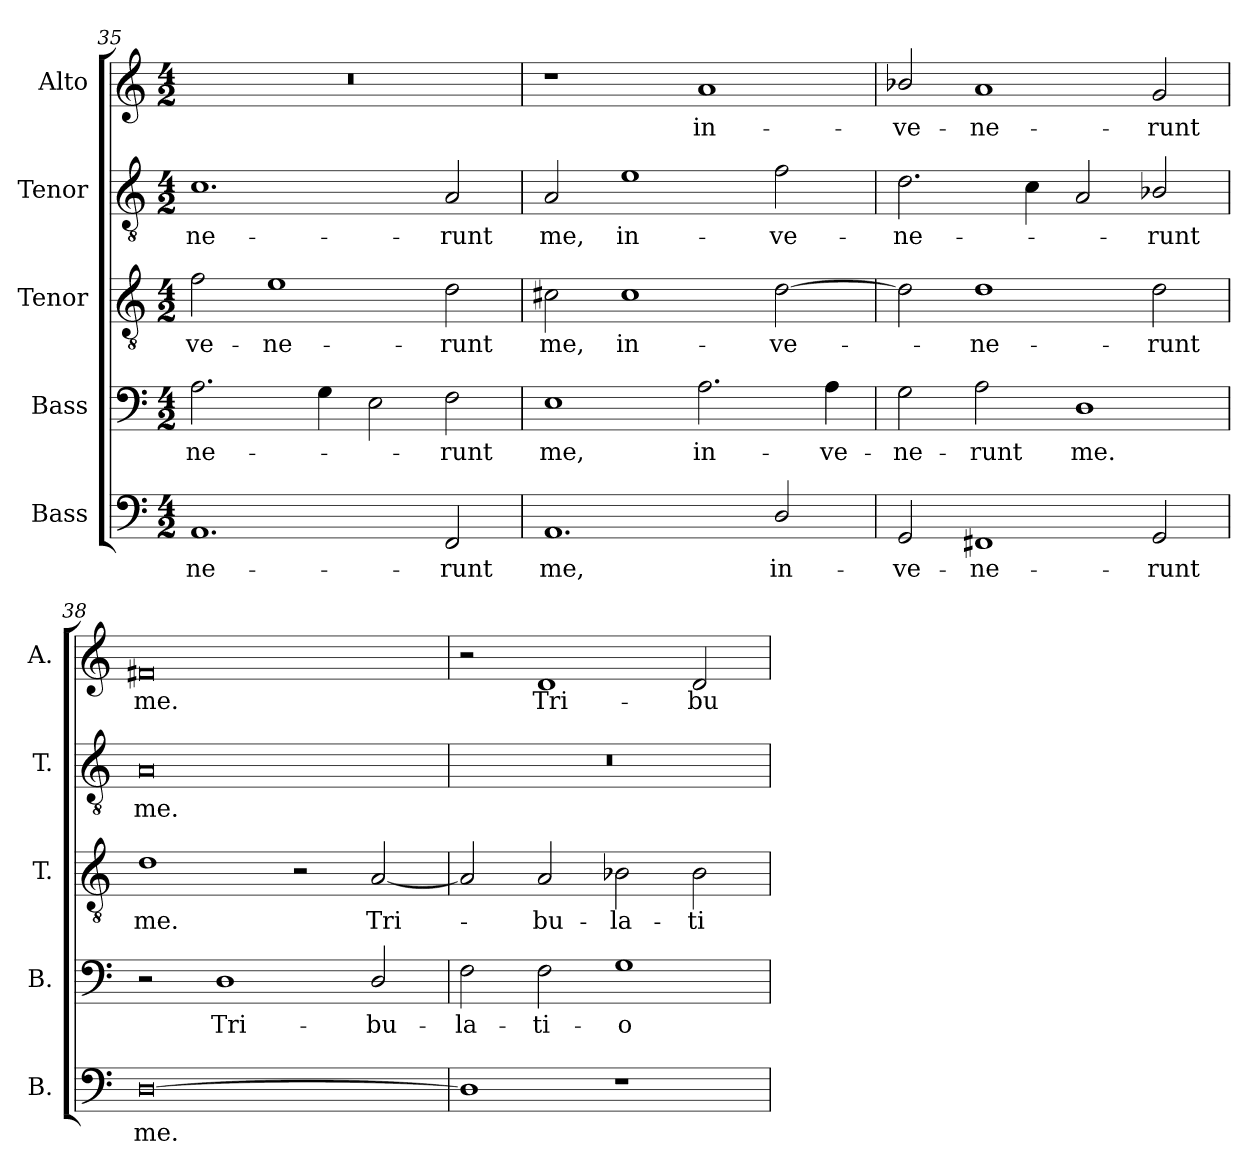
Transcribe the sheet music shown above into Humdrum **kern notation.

**kern	**text	**kern	**text	**kern	**text	**kern	**text	**kern	**text
*part5	*part5	*part4	*part4	*part3	*part3	*part2	*part2	*part1	*part1
*staff5	*staff5	*staff4	*staff4	*staff3	*staff3	*staff2	*staff2	*staff1	*staff1
*I"Bass	*	*I"Bass	*	*I"Tenor	*	*I"Tenor	*	*I"Alto	*
*I'B.	*	*I'B.	*	*I'T.	*	*I'T.	*	*I'A.	*
*clefF4	*	*clefF4	*	*clefGv2	*	*clefGv2	*	*clefG2	*
*	*	*	*	*ITrd7c12	*	*ITrd7c12	*	*	*
*k[]	*	*k[]	*	*k[]	*	*k[]	*	*k[]	*
*C:	*	*C:	*	*C:	*	*C:	*	*C:	*
*M4/2	*	*M4/2	*	*M4/2	*	*M4/2	*	*M4/2	*
=35	=35	=35	=35	=35	=35	=35	=35	=35	=35
!	!LO:LY:b:color=#000000	!	!	!	!	!	!	!	!
!	!	!	!LO:LY:b:color=#000000	!	!	!	!	!	!
!	!	!	!	!	!LO:LY:b:color=#000000	!	!	!	!
!	!	!	!	!	!	!	!LO:LY:b:color=#000000	!LO:N:vis=1	!
1.AAi	-ne-	2.Ai\	-ne-	2Fi\	-ve-	1.Ci	-ne-	0r	.
!	!	!	!	!	!LO:LY:b:color=#000000	!	!	!	!
.	.	.	.	1Ei	-ne-	.	.	.	.
.	.	4Gi\	.	.	.	.	.	.	.
.	.	2Ei\	.	.	.	.	.	.	.
!	!LO:LY:b:color=#000000	!	!	!	!	!	!	!	!
!	!	!	!LO:LY:b:color=#000000	!	!	!	!	!	!
!	!	!	!	!	!LO:LY:b:color=#000000	!	!	!	!
!	!	!	!	!	!	!	!LO:LY:b:color=#000000	!	!
2FFi/	-runt	2Fi\	-runt	2Di\	-runt	2AAi/	-runt	.	.
=36	=36	=36	=36	=36	=36	=36	=36	=36	=36
!	!LO:LY:b:color=#000000	!	!	!	!	!	!	!	!
!	!	!	!LO:LY:b:color=#000000	!	!	!	!	!	!
!	!	!	!	!	!LO:LY:b:color=#000000	!	!	!	!
!	!	!	!	!	!	!	!LO:LY:b:color=#000000	!	!
1.AAi	me,	1Ei	me,	2C#Xi\	me,	2AAi/	me,	1r	.
!	!	!	!	!	!LO:LY:b:color=#000000	!	!	!	!
!	!	!	!	!	!	!	!LO:LY:b:color=#000000	!	!
.	.	.	.	1C#i	in-	1Ei	in-	.	.
!	!	!	!LO:LY:b:color=#000000	!	!	!	!	!	!
!	!	!	!	!	!	!	!	!	!LO:LY:b:color=#000000
.	.	2.Ai\	in-	.	.	.	.	1ai	in-
!	!LO:LY:b:color=#000000	!	!	!	!	!	!	!	!
!	!	!	!	!	!LO:LY:b:color=#000000	!	!	!	!
!	!	!	!	!	!	!	!LO:LY:b:color=#000000	!	!
2Di/	in-	.	.	[2Di\	-ve-	2Fi\	-ve-	.	.
!	!	!	!LO:LY:b:color=#000000	!	!	!	!	!	!
.	.	4Ai\	-ve-	.	.	.	.	.	.
!!LO:LB:g=z
=37	=37	=37	=37	=37	=37	=37	=37	=37	=37
!	!LO:LY:b:color=#000000	!	!	!	!	!	!	!	!
!	!	!	!LO:LY:b:color=#000000	!	!	!	!	!	!
!	!	!	!	!	!	!	!LO:LY:b:color=#000000	!	!
!	!	!	!	!	!	!	!	!	!LO:LY:b:color=#000000
2GGi/	-ve-	2Gi\	-ne-	2Di\]	.	2.Di\	-ne-	2b-Xi/	-ve-
!	!LO:LY:b:color=#000000	!	!	!	!	!	!	!	!
!	!	!	!LO:LY:b:color=#000000	!	!	!	!	!	!
!	!	!	!	!	!LO:LY:b:color=#000000	!	!	!	!
!	!	!	!	!	!	!	!	!	!LO:LY:b:color=#000000
1FF#Xi	-ne-	2Ai\	-runt	1Di	-ne-	.	.	1ai	-ne-
.	.	.	.	.	.	4Ci\	.	.	.
!	!	!	!LO:LY:b:color=#000000	!	!	!	!	!	!
.	.	1Di	me.	.	.	2AAi/	.	.	.
!	!LO:LY:b:color=#000000	!	!	!	!	!	!	!	!
!	!	!	!	!	!LO:LY:b:color=#000000	!	!	!	!
!	!	!	!	!	!	!	!LO:LY:b:color=#000000	!	!
!	!	!	!	!	!	!	!	!	!LO:LY:b:color=#000000
2GGi/	-runt	.	.	2Di\	-runt	2BB-Xi/	-runt	2gi/	-runt
=38	=38	=38	=38	=38	=38	=38	=38	=38	=38
!	!LO:LY:b:color=#000000	!	!	!	!	!	!	!	!
!	!	!	!	!	!LO:LY:b:color=#000000	!	!	!	!
!	!	!	!	!	!	!	!LO:LY:b:color=#000000	!	!
!	!	!	!	!	!	!	!	!	!LO:LY:b:color=#000000
[0Di	me.	2r	.	1Di	me.	0AAi	me.	0f#Xi	me.
!	!	!	!LO:LY:b:color=#000000	!	!	!	!	!	!
.	.	1Di	Tri-	.	.	.	.	.	.
.	.	.	.	2r	.	.	.	.	.
!	!	!	!LO:LY:b:color=#000000	!	!	!	!	!	!
!	!	!	!	!	!LO:LY:b:color=#000000	!	!	!	!
.	.	2Di/	-bu-	[2AAi/	Tri-	.	.	.	.
=39	=39	=39	=39	=39	=39	=39	=39	=39	=39
!	!	!	!LO:LY:b:color=#000000	!	!	!LO:N:vis=1	!	!	!
1Di]	.	2Fi\	-la-	2AAi/]	.	0r	.	2r	.
!	!	!	!LO:LY:b:color=#000000	!	!	!	!	!	!
!	!	!	!	!	!LO:LY:b:color=#000000	!	!	!	!
!	!	!	!	!	!	!	!	!	!LO:LY:b:color=#000000
.	.	2Fi\	-ti-	2AAi/	-bu-	.	.	1di	Tri-
!	!	!	!LO:LY:b:color=#000000	!	!	!	!	!	!
!	!	!	!	!	!LO:LY:b:color=#000000	!	!	!	!
1r	.	1Gi	-o-	2BB-Xi\	-la-	.	.	.	.
!	!	!	!	!	!LO:LY:b:color=#000000	!	!	!	!
!	!	!	!	!	!	!	!	!	!LO:LY:b:color=#000000
.	.	.	.	2BB-i\	-ti-	.	.	2di/	-bu-
=	=	=	=	=	=	=	=	=	=
*-	*-	*-	*-	*-	*-	*-	*-	*-	*-
